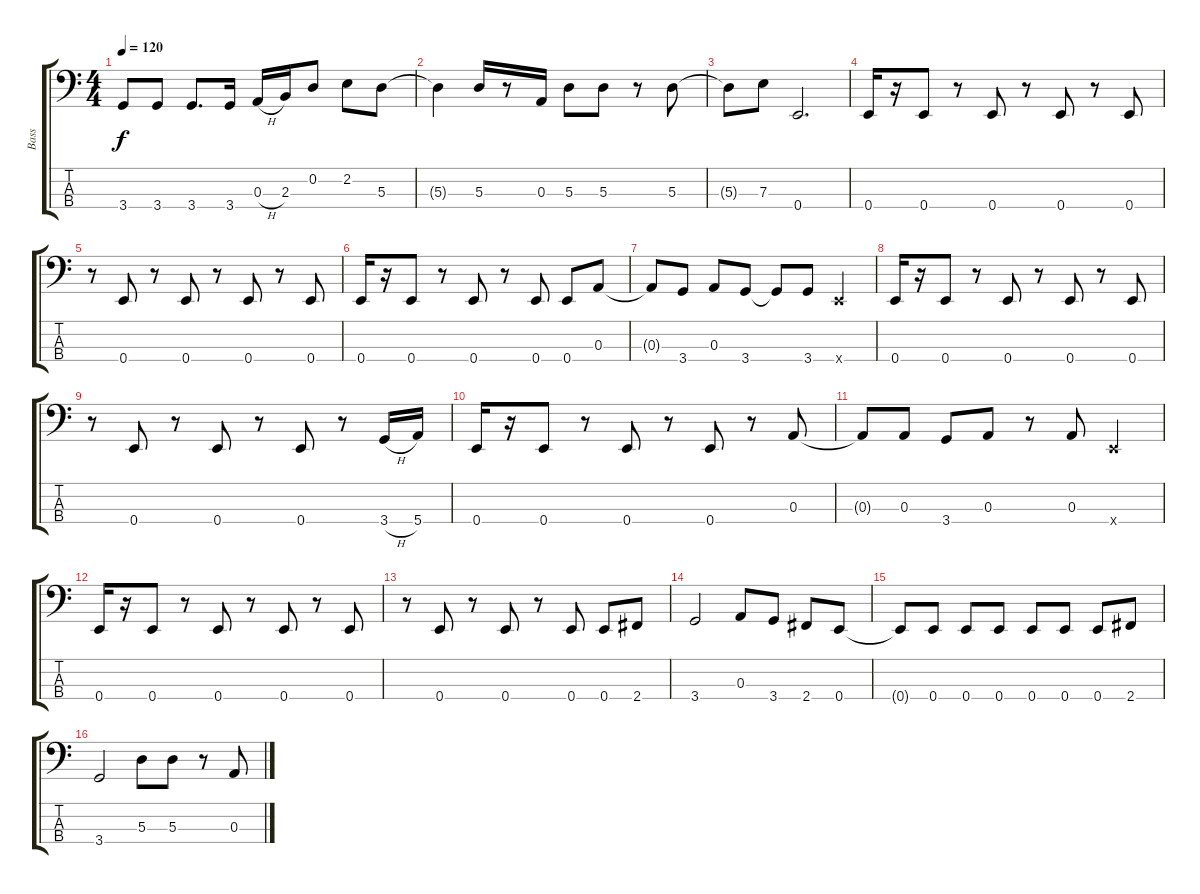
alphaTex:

\track ("Bass" "Bass") {instrument electricbassfinger}
\staff {score tabs}
\tuning (G2 D2 A1 E1) {hide}
\ts (4 4)
\tempo 120
\clef f4
\ks c
3.4{t}.8{dy f} 3.4.8 3.4.8{d} 3.4.16 0.3{h}.16 2.3.16 0.2.8 2.2.8 5.3.8 |
5.3{t}.4 5.3.16 r.8 0.3.16 5.3.8 5.3.8 r.8 5.3.8 |
5.3{t}.8 7.3.8 0.4.2{d} |
0.4.16 r.16 0.4.8 r.8 0.4.8 r.8 0.4.8 r.8 0.4.8 |
r.8 0.4.8 r.8 0.4.8 r.8 0.4.8 r.8 0.4.8 |
0.4.16 r.16 0.4.8 r.8 0.4.8 r.8 0.4.8 0.4.8 0.3.8 |
0.3{t}.8 3.4.8 0.3.8 3.4.8 3.4{t}.8 3.4.8 0.4{x}.4 |
0.4.16 r.16 0.4.8 r.8 0.4.8 r.8 0.4.8 r.8 0.4.8 |
r.8 0.4.8 r.8 0.4.8 r.8 0.4.8 r.8 3.4{h}.16 5.4.16 |
0.4.16 r.16 0.4.8 r.8 0.4.8 r.8 0.4.8 r.8 0.3.8 |
0.3{t}.8 0.3.8 3.4.8 0.3.8 r.8 0.3.8 0.4{x}.4 |
0.4.16 r.16 0.4.8 r.8 0.4.8 r.8 0.4.8 r.8 0.4.8 |
r.8 0.4.8 r.8 0.4.8 r.8 0.4.8 0.4.8 2.4.8 |
3.4.2 0.3.8 3.4.8 2.4.8 0.4.8 |
0.4{t}.8 0.4.8 0.4.8 0.4.8 0.4.8 0.4.8 0.4.8 2.4.8 |
3.4.2 5.3.8 5.3.8 r.8 0.3.8
